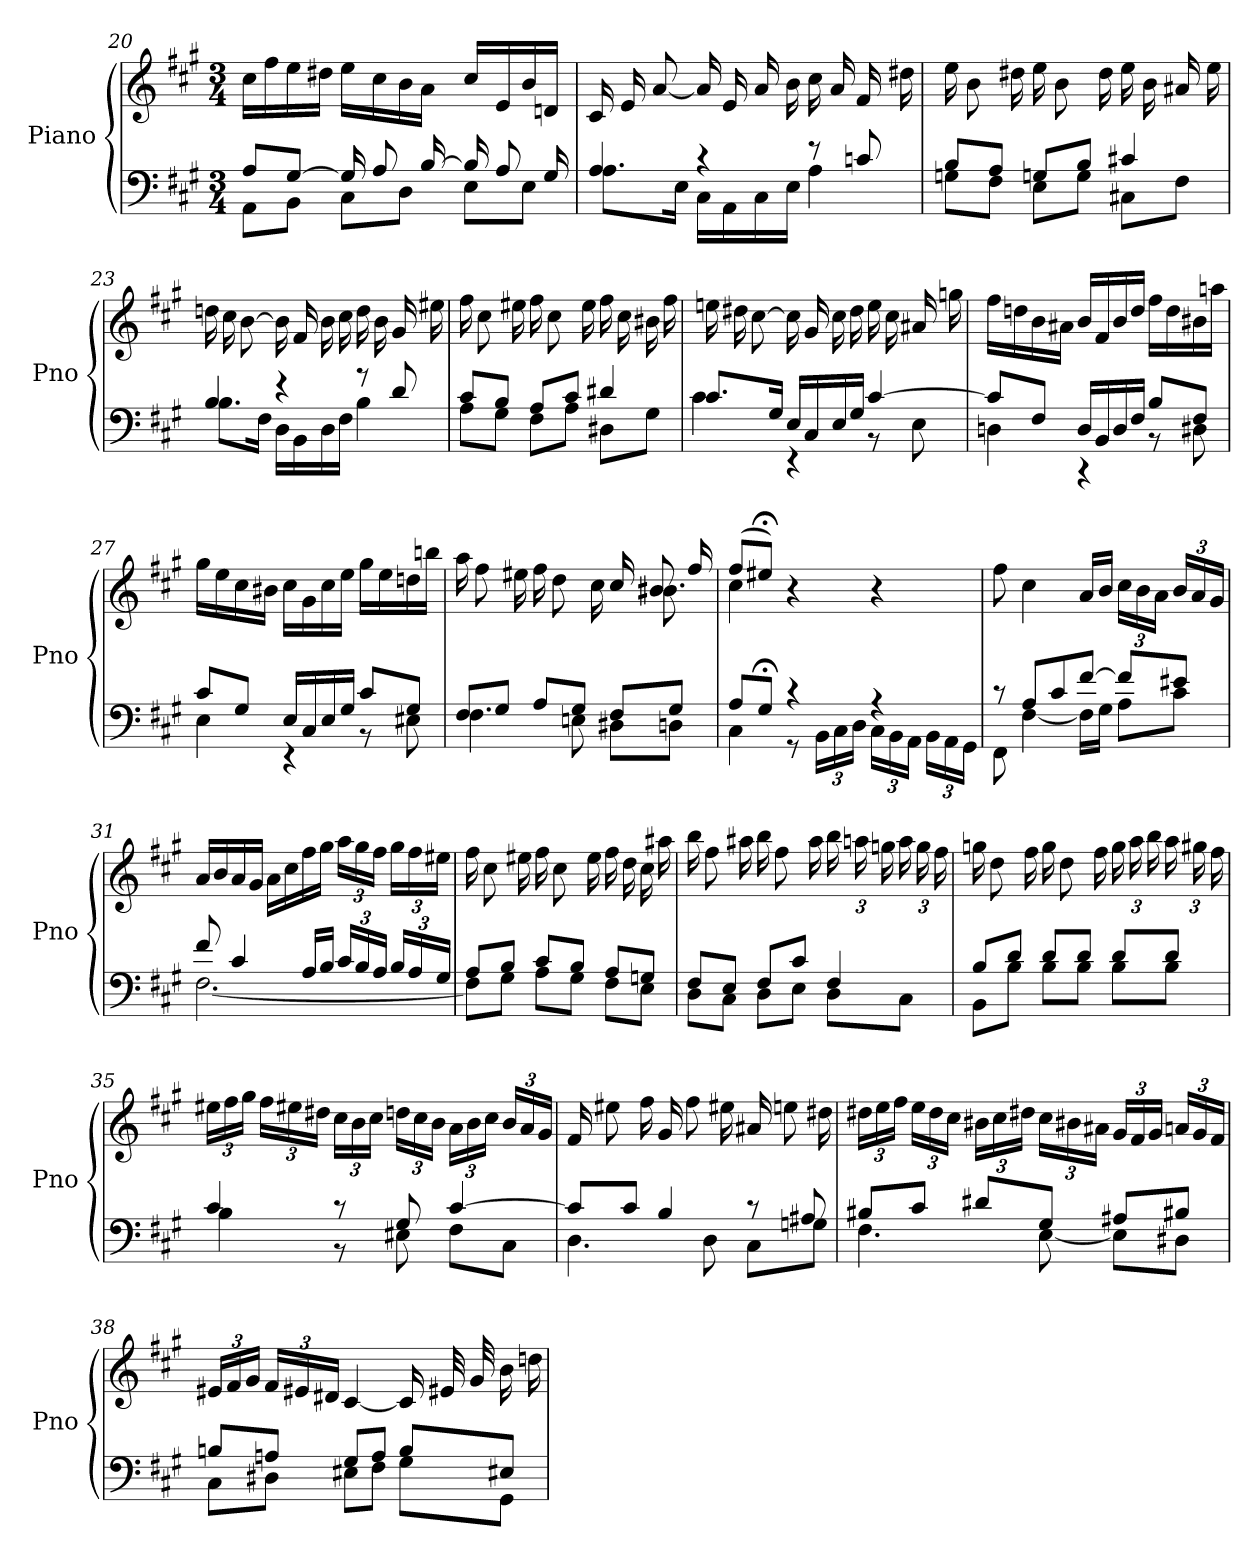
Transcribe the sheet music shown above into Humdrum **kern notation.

**kern	**kern
*part1	*part1
*staff2	*staff1
*I"Piano	*
*I'Pno	*
*clefF4	*clefG2
*k[f#c#g#]	*k[f#c#g#]
*A:	*A:
*M3/4	*M3/4
=20	=20
*^	*
8AL	8AA\L	16cc#LL
.	.	16ff#
[8G#J	8BB\J	16ee
.	.	16dd#XJJ
16G#LL]	8C#\L	16eeLL
8A	.	16cc#
.	8D\J	16b
[16BJ	.	16aJJ
16BLL]	8E\L	16cc#LL
8A	.	16e
.	8E\J	16b
16G#J	.	16dnJJ
!!LO:LB:g=z
=21	=21	=21
4A/	8.A\L	16c#LL
.	.	16e
.	.	[8aJ
.	16E\J	.
4r	16C#\LL	16aLL]
.	16AA\	16e
.	16C#\	16a
.	16E\JJ	16bJJ
8r	4A\	16cc#LL
.	.	16a
8cn/	.	16f#
.	.	16dd#XJJ
=22	=22	=22
8B/L	8GnL	16eeLL
.	.	8b
8A/J	8F#J	.
.	.	16dd#XJ
8GnL	8EL	16eeLL
.	.	8b
8BJ	8GJ	.
.	.	16dd#J
4c#X/	8C#XL	16eeLL
.	.	16b
.	8F#J	16a#X
.	.	16eeJJ
=23	=23	=23
4B/	8.B\L	16ddnLL
.	.	16cc#
.	.	[8bJ
.	16F#\J	.
4r	16D\LL	16bLL]
.	16BB\	16f#
.	16D\	16b
.	16F#\JJ	16cc#JJ
8r	4B\	16ddLL
.	.	16b
8d/	.	16g#
.	.	16ee#XJJ
!!LO:LB:g=z
=24	=24	=24
8c#L	8AL	16ff#LL
.	.	8cc#
8BJ	8G#J	.
.	.	16ee#XJ
8A/L	8F#\L	16ff#LL
.	.	8cc#
8c#/J	8A\J	.
.	.	16ee#J
4d#X/	8D#X\L	16ff#LL
.	.	16cc#
.	8G#\J	16b#X
.	.	16ff#JJ
=25	=25	=25
8.c#L	4c#\	16eenLL
.	.	16dd#X
.	.	[8cc#J
16G#J	.	.
16ELL	4r	16cc#LL]
16C#	.	16g#
16E	.	16cc#
16G#JJ	.	16dd#JJ
[4c#/	8r	16eeLL
.	.	16cc#
.	8E\	16a#X
.	.	16ggnJJ
=26	=26	=26
8c#L]	4Dn\	16ff#LL
.	.	16ddn
8F#J	.	16b
.	.	16a#XJJ
16D/LL	4r	16bLL
16BB/	.	16f#
16D/	.	16b
16F#/JJ	.	16ddJJ
8B/L	8r	16ff#LL
.	.	16dd
8F#/J	8D#X\	16b#X
.	.	16aanJJ
!!LO:LB:g=z
=27	=27	=27
*	*	*^
8c#/L	4E\	16gg#\LL	4ryy
.	.	16ee\	.
8G#/J	.	16cc#\	.
.	.	16b#X\JJ	.
16ELL	4r	16cc#\LL	4ryy
16C#	.	16g#\	.
16E	.	16cc#\	.
16G#JJ	.	16ee\JJ	.
8c#/L	8r	16gg#\LL	4ryy
.	.	16ee\	.
8G#/J	8E#X\	16ddn\	.
.	.	16bbn\JJ	.
=28	=28	=28	=28
8F#L	4.F#\	16aa\LL	4ryy
.	.	8ff#\	.
8G#J	.	.	.
.	.	16ee#X\J	.
8AL	.	16ff#\LL	4ryy
.	.	8dd\	.
8G#J	8En\	.	.
.	.	16cc#\J	.
8F#L	8D#X\L	16cc#/LL	16ryy
.	.	8b#X/	8.b#X\
8G#J	8Dn\J	.	.
.	.	16ff#/J	.
=29	=29	=29	=29
8AL	4C#\	(>8ff#L	4cc#\
8G#;<J	.	8ee#X;<J)	.
4r	8r	4r	4ryy
.	24BBLL	.	.
.	24C#	.	.
.	24DJJ	.	.
4r	24C#LL	4r	4ryy
.	24BB	.	.
.	24AAJJ	.	.
.	24BB\LL	.	.
.	24AA\	.	.
.	24GG#\JJ	.	.
*	*	*v	*v
!!LO:LB:g=z
=30	=30	=30
8r	8FF#\	8ff#
8AL	[4F#\	4cc#
8c#	.	.
[8f#J	16F#\LL]	16aLL
.	16G#\JJ	16bJJ
8f#/L]	8A\L	24cc#LL
.	.	24b
.	.	24aJJ
8e#X/J	8c#\J	24bLL
.	.	24a
.	.	24g#JJ
=31	=31	=31
8f#/	[2.F#\	16aLL
.	.	16b
4c#/	.	16a
.	.	16g#JJ
.	.	16aLL
.	.	16cc#
16ALL	.	16ff#
16BJJ	.	16gg#JJ
24c#LL	.	24aaLL
24B	.	24gg#
24AJJ	.	24ff#JJ
24B/LL	.	24gg#LL
24A/	.	24ff#
24G#/JJ	.	24ee#XJJ
=32	=32	=32
8AL	8F#\L]	16ff#LL
.	.	8cc#
8BJ	8G#\J	.
.	.	16ee#XJ
8c#L	8A\L	16ff#LL
.	.	8cc#
8BJ	8G#\J	.
.	.	16ee#J
8AL	8F#\L	16ff#LL
.	.	16dd
8GnJ	8E\J	16cc#
.	.	16aa#XJJ
!!LO:LB:g=z
=33	=33	=33
8F#/L	8D\L	16bbLL
.	.	8ff#
8E/J	8C#\J	.
.	.	16aa#XJ
8F#L	8D\L	16bbLL
.	.	8ff#
8c#J	8E\J	.
.	.	16aa#J
4F#/	8D\L	24bbLL
.	.	24aan
.	.	24ggnJJ
.	8C#\J	24aaLL
.	.	24gg
.	.	24ff#JJ
=34	=34	=34
8B/L	8BBL	16ggnLL
.	.	8dd
8d/J	8BJ	.
.	.	16ff#J
8dL	8BL	16ggLL
.	.	8dd
8dJ	8BJ	.
.	.	16ff#J
8dL	8BL	24ggLL
.	.	24aa
.	.	24bbJJ
8dJ	8BJ	24aaLL
.	.	24gg#X
.	.	24ff#JJ
=35	=35	=35
4c#/	4B\	24ee#XLL
.	.	24ff#
.	.	24gg#JJ
.	.	24ff#LL
.	.	24ee#X
.	.	24dd#XJJ
8r	8r	24cc#LL
.	.	24b
.	.	24cc#JJ
8G#/	8E#X\	24ddnLL
.	.	24cc#
.	.	24bJJ
[4c#/	8F#\L	24aLL
.	.	24b
.	.	24cc#JJ
.	8C#\J	24bLL
.	.	24a
.	.	24g#JJ
!!LO:LB:g=z
=36	=36	=36
8c#L]	4.D\	16f#LL
.	.	8ee#X
8c#J	.	.
.	.	16ff#J
4B/	.	16g#LL
.	.	8ff#
.	8D\	.
.	.	16ee#XJ
8r	8C#L	16a#XLL
.	.	8een
8A#X/	8GnJ	.
.	.	16dd#XJ
=37	=37	=37
8B#X/L	4.F#\	24dd#XLL
.	.	24ee
.	.	24ff#JJ
8c#/J	.	24eeLL
.	.	24dd#
.	.	24cc#JJ
8d#XL	.	24b#XLL
.	.	24cc#
.	.	24dd#XJJ
8G#J	[8E\	24cc#LL
.	.	24b#X
.	.	24a#XJJ
8A#XL	8E\L]	24g#LL
.	.	24f#
.	.	24g#JJ
8B#XJ	8D#X\J	24anLL
.	.	24g#
.	.	24f#JJ
=38	=38	=38
8Bn/L	8C#L	24e#XLL
.	.	24f#
.	.	24g#JJ
8An/J	8D#XJ	24f#LL
.	.	24e#X
.	.	24d#XJJ
8G#/L	8E#XL	[4c#
8A/J	8F#J	.
8BL	8G#L	16c#LL]
.	.	32e#XL
.	.	32g#
8E#XJ	8GG#J	16b
.	.	16ddnJJ
*v	*v	*
=	=
*-	*-
